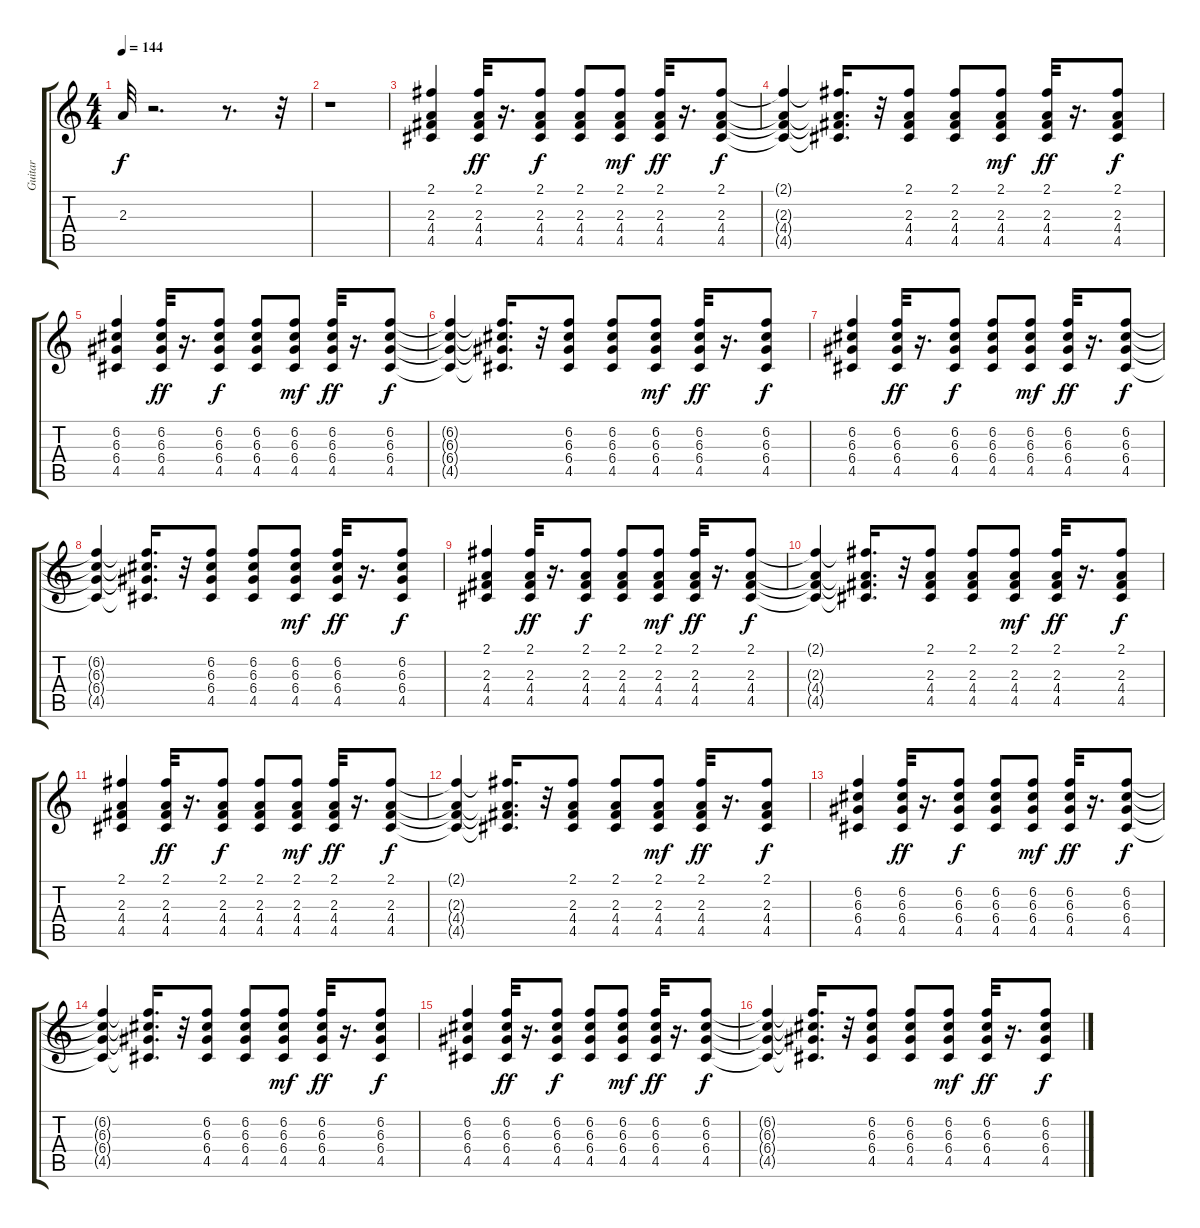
\track ("Guitar" "Guitar") {instrument acousticguitarsteel}
\staff {score tabs}
\tuning (E4 B3 G3 D3 A2 E2) {hide}
\ts (4 4)
\tempo 144
\clef g2
\ks c
2.3{t}.32{dy f} r.2{d} r.8{d} r.32 |
r.1 |
(2.1 2.3 4.4 4.5).4 (2.1 2.3 4.4 4.5).32{dy ff} r.16{d} (2.1 2.3 4.4 4.5).8{dy f} (2.1 2.3 4.4 4.5).8 (2.1 2.3 4.4 4.5).8{dy mf} (2.1 2.3 4.4 4.5).32{dy ff} r.16{d} (2.1 2.3 4.4 4.5).8{dy f} |
(2.1{t} 2.3{t} 4.4{t} 4.5{t}).4 (2.1{t} 2.3{t} 4.4{t} 4.5{t}).16{d} r.32 (2.1 2.3 4.4 4.5).8 (2.1 2.3 4.4 4.5).8 (2.1 2.3 4.4 4.5).8{dy mf} (2.1 2.3 4.4 4.5).32{dy ff} r.16{d} (2.1 2.3 4.4 4.5).8{dy f} |
(6.2 6.3 6.4 4.5).4 (6.2 6.3 6.4 4.5).32{dy ff} r.16{d} (6.2 6.3 6.4 4.5).8{dy f} (6.2 6.3 6.4 4.5).8 (6.2 6.3 6.4 4.5).8{dy mf} (6.2 6.3 6.4 4.5).32{dy ff} r.16{d} (6.2 6.3 6.4 4.5).8{dy f} |
(6.2{t} 6.3{t} 6.4{t} 4.5{t}).4 (6.2{t} 6.3{t} 6.4{t} 4.5{t}).16{d} r.32 (6.2 6.3 6.4 4.5).8 (6.2 6.3 6.4 4.5).8 (6.2 6.3 6.4 4.5).8{dy mf} (6.2 6.3 6.4 4.5).32{dy ff} r.16{d} (6.2 6.3 6.4 4.5).8{dy f} |
(6.2 6.3 6.4 4.5).4 (6.2 6.3 6.4 4.5).32{dy ff} r.16{d} (6.2 6.3 6.4 4.5).8{dy f} (6.2 6.3 6.4 4.5).8 (6.2 6.3 6.4 4.5).8{dy mf} (6.2 6.3 6.4 4.5).32{dy ff} r.16{d} (6.2 6.3 6.4 4.5).8{dy f} |
(6.2{t} 6.3{t} 6.4{t} 4.5{t}).4 (6.2{t} 6.3{t} 6.4{t} 4.5{t}).16{d} r.32 (6.2 6.3 6.4 4.5).8 (6.2 6.3 6.4 4.5).8 (6.2 6.3 6.4 4.5).8{dy mf} (6.2 6.3 6.4 4.5).32{dy ff} r.16{d} (6.2 6.3 6.4 4.5).8{dy f} |
(2.1 2.3 4.4 4.5).4 (2.1 2.3 4.4 4.5).32{dy ff} r.16{d} (2.1 2.3 4.4 4.5).8{dy f} (2.1 2.3 4.4 4.5).8 (2.1 2.3 4.4 4.5).8{dy mf} (2.1 2.3 4.4 4.5).32{dy ff} r.16{d} (2.1 2.3 4.4 4.5).8{dy f} |
(2.1{t} 2.3{t} 4.4{t} 4.5{t}).4 (2.1{t} 2.3{t} 4.4{t} 4.5{t}).16{d} r.32 (2.1 2.3 4.4 4.5).8 (2.1 2.3 4.4 4.5).8 (2.1 2.3 4.4 4.5).8{dy mf} (2.1 2.3 4.4 4.5).32{dy ff} r.16{d} (2.1 2.3 4.4 4.5).8{dy f} |
(2.1 2.3 4.4 4.5).4 (2.1 2.3 4.4 4.5).32{dy ff} r.16{d} (2.1 2.3 4.4 4.5).8{dy f} (2.1 2.3 4.4 4.5).8 (2.1 2.3 4.4 4.5).8{dy mf} (2.1 2.3 4.4 4.5).32{dy ff} r.16{d} (2.1 2.3 4.4 4.5).8{dy f} |
(2.1{t} 2.3{t} 4.4{t} 4.5{t}).4 (2.1{t} 2.3{t} 4.4{t} 4.5{t}).16{d} r.32 (2.1 2.3 4.4 4.5).8 (2.1 2.3 4.4 4.5).8 (2.1 2.3 4.4 4.5).8{dy mf} (2.1 2.3 4.4 4.5).32{dy ff} r.16{d} (2.1 2.3 4.4 4.5).8{dy f} |
(6.2 6.3 6.4 4.5).4 (6.2 6.3 6.4 4.5).32{dy ff} r.16{d} (6.2 6.3 6.4 4.5).8{dy f} (6.2 6.3 6.4 4.5).8 (6.2 6.3 6.4 4.5).8{dy mf} (6.2 6.3 6.4 4.5).32{dy ff} r.16{d} (6.2 6.3 6.4 4.5).8{dy f} |
(6.2{t} 6.3{t} 6.4{t} 4.5{t}).4 (6.2{t} 6.3{t} 6.4{t} 4.5{t}).16{d} r.32 (6.2 6.3 6.4 4.5).8 (6.2 6.3 6.4 4.5).8 (6.2 6.3 6.4 4.5).8{dy mf} (6.2 6.3 6.4 4.5).32{dy ff} r.16{d} (6.2 6.3 6.4 4.5).8{dy f} |
(6.2 6.3 6.4 4.5).4 (6.2 6.3 6.4 4.5).32{dy ff} r.16{d} (6.2 6.3 6.4 4.5).8{dy f} (6.2 6.3 6.4 4.5).8 (6.2 6.3 6.4 4.5).8{dy mf} (6.2 6.3 6.4 4.5).32{dy ff} r.16{d} (6.2 6.3 6.4 4.5).8{dy f} |
(6.2{t} 6.3{t} 6.4{t} 4.5{t}).4 (6.2{t} 6.3{t} 6.4{t} 4.5{t}).16{d} r.32 (6.2 6.3 6.4 4.5).8 (6.2 6.3 6.4 4.5).8 (6.2 6.3 6.4 4.5).8{dy mf} (6.2 6.3 6.4 4.5).32{dy ff} r.16{d} (6.2 6.3 6.4 4.5).8{dy f}
